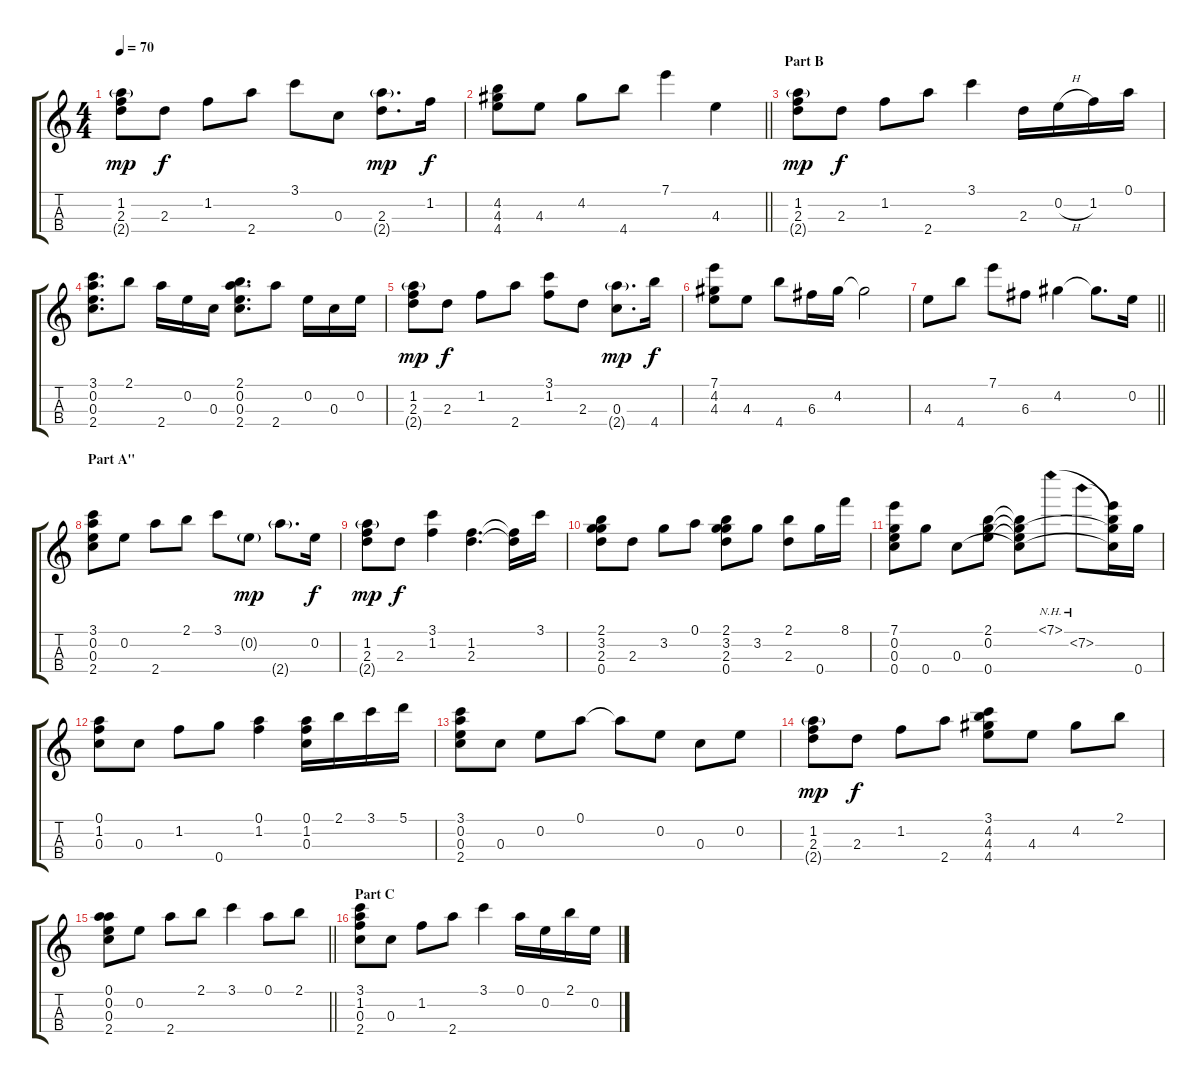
\track "" {instrument acousticguitarnylon}
\staff {score tabs}
\tuning (A4 E4 C4 G4) {hide}
\ts (4 4)
\tempo 70
\clef g2
\ks c
(1.2 2.3 2.4{g}).8{dy mp} 2.3.8{dy f} 1.2.8 2.4.8 3.1.8 0.3.8 (2.3 2.4{g}).8{d dy mp} 1.2.16{dy f} |
\barLineRight lightlight
(4.2 4.3 4.4).8 4.3.8 4.2.8 4.4.8 7.1.4 4.3.4 |
\section ("" "Part B")
(1.2 2.3 2.4{g}).8{dy mp} 2.3.8{dy f} 1.2.8 2.4.8 3.1.4 2.3.16 0.2{h}.16 1.2.16 0.1.16 |
(3.1 0.2 0.3 2.4).8{d} 2.1.8 2.4.16 0.2.16 0.3.16 (2.1 0.2 0.3 2.4).8{d} 2.4.8 0.2.16 0.3.16 0.2.16 |
(1.2 2.3 2.4{g}).8{dy mp} 2.3.8{dy f} 1.2.8 2.4.8 (3.1 1.2).8 2.3.8 (0.3 2.4{g}).8{d dy mp} 4.4.16{dy f} |
(7.1 4.2 4.3).8 4.3.8 4.4.8 6.3.16 4.2.16 4.2{t}.2 |
\barLineRight lightlight
4.3.8 4.4.8 7.1.8 6.3.8 4.2.4 4.2{t}.8{d} 0.2.16 |
\section ("" "Part A''")
(3.1 0.2 0.3 2.4).8 0.2.8 2.4.8 2.1.8 3.1.8 0.2{g}.8{dy mp} 2.4{g}.8{d} 0.2.16{dy f} |
(1.2 2.3 2.4{g}).8{dy mp} 2.3.8{dy f} (3.1 1.2).4 (1.2 2.3).4{d} (1.2{t} 2.3{t}).16 3.1.16 |
(2.1 3.2 2.3 0.4).8 2.3.8 3.2.8 0.1.8 (2.1 3.2 2.3 0.4).8 3.2.8 (2.1 2.3).8 0.4.16 8.1.16 |
(7.1 0.2 0.3 0.4).8 0.4.8 0.3.8 (2.1 0.2 0.4).8 (2.1{t} 0.2{t} 0.3{t} 0.4{t}).8 7.1{nh}.8 7.2{nh}.8 (7.1{t} 7.2{t} 0.3{t} 0.4{t}).16 0.4.16 |
(0.1 1.2 0.3).8 0.3.8 1.2.8 0.4.8 (0.1 1.2).4 (0.1 1.2 0.3).16 2.1.16 3.1.16 5.1.16 |
(3.1 0.2 0.3 2.4).8 0.3.8 0.2.8 0.1.8 0.1{t}.8 0.2.8 0.3.8 0.2.8 |
(1.2 2.3 2.4{g}).8{dy mp} 2.3.8{dy f} 1.2.8 2.4.8 (3.1 4.2 4.3 4.4).8 4.3.8 4.2.8 2.1.8 |
\barLineRight lightlight
(0.1 0.2 0.3 2.4).8 0.2.8 2.4.8 2.1.8 3.1.4 0.1.8 2.1.8 |
\section ("" "Part C")
(3.1 1.2 0.3 2.4).8 0.3.8 1.2.8 2.4.8 3.1.4 0.1.16 0.2.16 2.1.16 0.2.16
